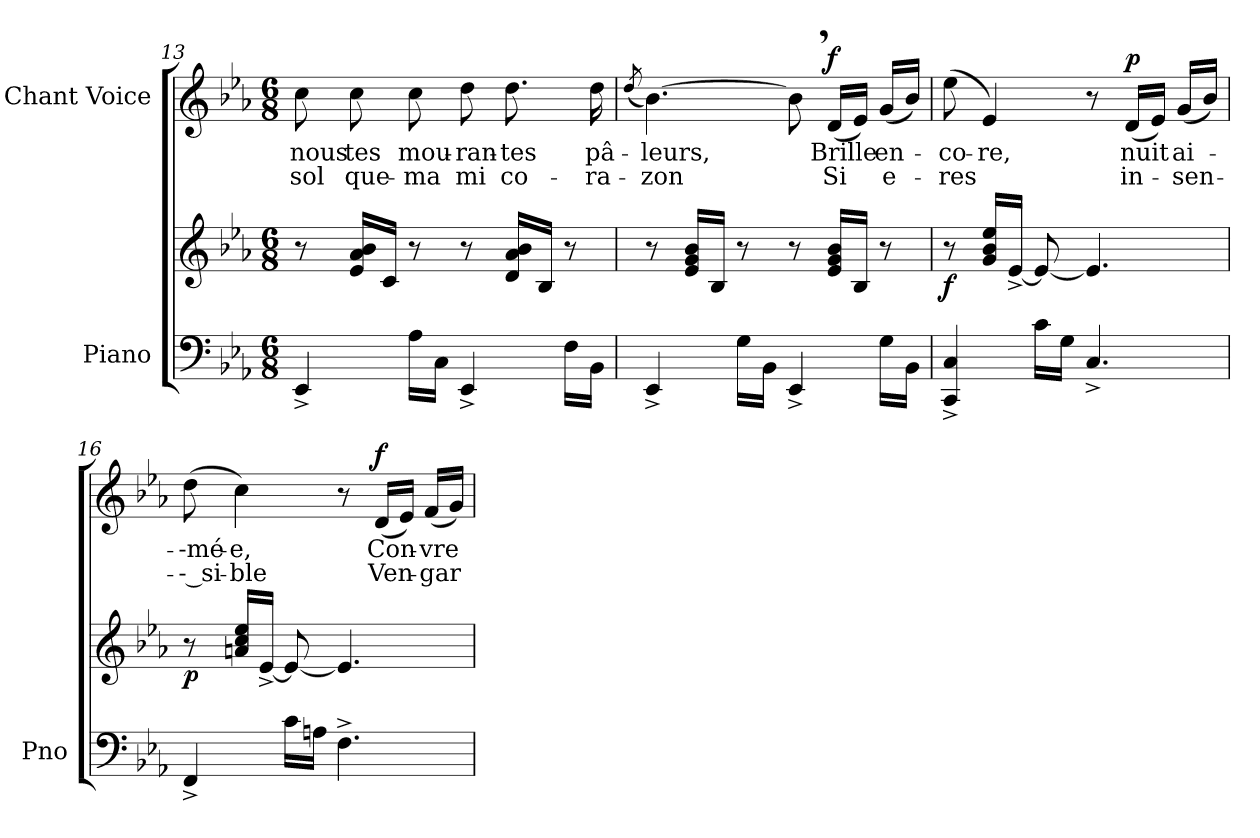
**kern	**kern	**dynam	**kern	**text	**text	**dynam
*part2	*part2	*part2	*part1	*part1	*part1	*part1
*staff3	*staff2	*staff2/3	*staff1	*staff1	*staff1	*staff1
*I"Piano	*	*	*I"Chant Voice	*	*	*
*I'Pno	*	*	*	*	*	*
*clefF4	*clefG2	*	*clefG2	*	*	*
*k[b-e-a-]	*k[b-e-a-]	*	*k[b-e-a-]	*	*	*
*M6/8	*M6/8	*	*M6/8	*	*	*
=13	=13	=13	=13	=13	=13	=13
4EE-^/	8r	.	8cc\	nous	sol	.
.	16e-/ 16a-/ 16b-/LL	.	8cc\	tes	que-	.
.	16c/JJ	.	.	.	.	.
16A-\LL	8r	.	8cc\	mou-	-ma	.
16C\JJ	.	.	.	.	.	.
4EE-^/	8r	.	8dd\	-ran-	mi	.
.	16d/ 16a-/ 16b-/LL	.	8.dd\	-tes	co-	.
.	16B-/JJ	.	.	.	.	.
16F\LL	8r	.	.	.	.	.
16BB-\JJ	.	.	16dd\	pâ-	-ra-	.
=14	=14	=14	=14	=14	=14	=14
.	.	.	(8qdd/	.	.	.
4EE-^/	8r	.	[4.b-\)	-leurs,	-zon	.
.	16e-/ 16g/ 16b-/LL	.	.	.	.	.
.	16B-/JJ	.	.	.	.	.
16G\LL	8r	.	.	.	.	.
16BB-\JJ	.	.	.	.	.	.
4EE-^/	8r	.	8b-,\]	.	.	.
!	!	!	!	!	!	!LO:DY:a
.	16e-/ 16g/ 16b-/LL	.	(16d/LL	Brille	Si	f
.	16B-/JJ	.	16e-/JJ)	.	.	.
16G\LL	8r	.	(16g/LL	en-	e-	.
16BB-\JJ	.	.	16b-/JJ)	.	.	.
=15	=15	=15	=15	=15	=15	=15
!	!	!LO:DY:b	!	!	!	!
4CC/^ 4C/^	8r	f	(8ee-\	-co-	-res	.
.	16g/ 16b-/ 16ee-/LL	.	4e-/)	-re,	.	.
.	[16e-^/JJ	.	.	.	.	.
16c\LL	8e-/_	.	.	.	.	.
16G\JJ	.	.	.	.	.	.
4.C^/	4.e-/]	.	8r	.	.	.
!	!	!	!	!	!	!LO:DY:a
.	.	.	(16d/LL	nuit	in-	p
.	.	.	16e-/JJ)	.	.	.
.	.	.	(16g/LL	ai-	-sen-	.
.	.	.	16b-/JJ)	.	.	.
=16	=16	=16	=16	=16	=16	=16
!	!	!LO:DY:b	!	!	!	!
4FF^/	8r	p	(8dd\	--mé-	-- si-	.
.	16an/ 16cc/ 16ee-/LL	.	4cc\)	-e,	-ble	.
.	[16e-^/JJ	.	.	.	.	.
16c\LL	8e-/_	.	.	.	.	.
16An\JJ	.	.	.	.	.	.
4.F^\	4.e-/]	.	8r	.	.	.
!	!	!	!	!	!	!LO:DY:a
.	.	.	(16d/LL	Con-	Ven-	f
.	.	.	16e-/JJ)	.	.	.
.	.	.	(16f/LL	-vre	-gar	.
.	.	.	16g/JJ)	.	.	.
=	=	=	=	=	=	=
*-	*-	*-	*-	*-	*-	*-
